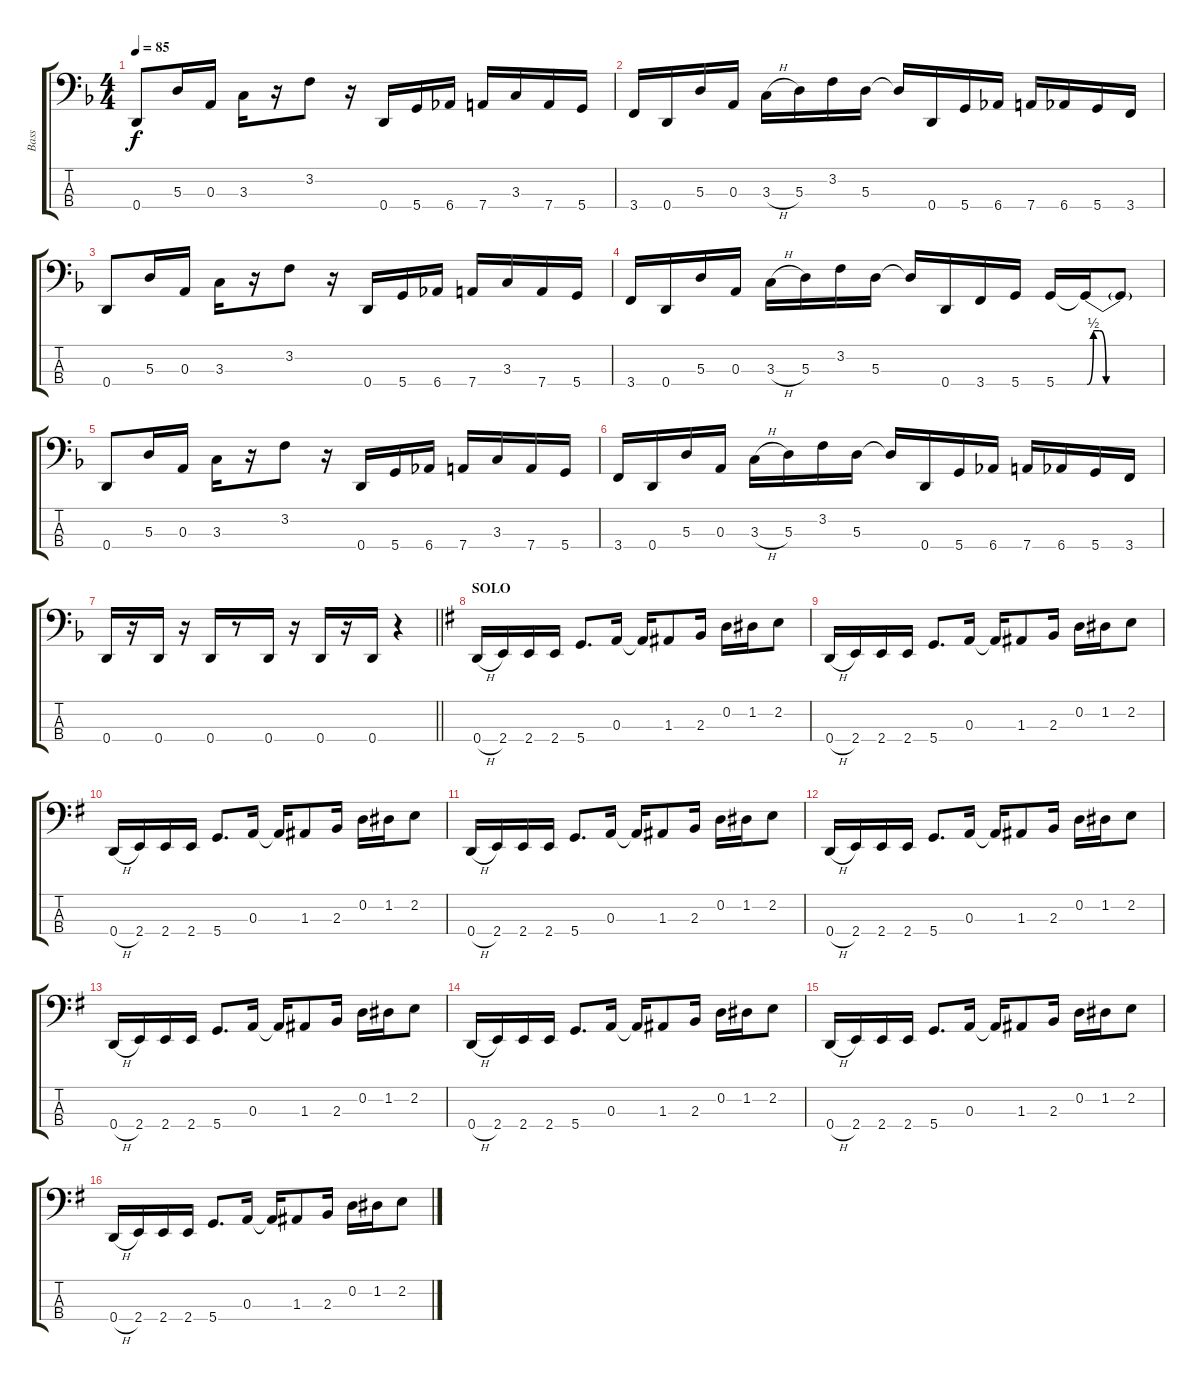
\track ("Bass" "Bass") {instrument electricbasspick}
\staff {score tabs}
\tuning (G2 D2 A1 D1) {hide}
\ts (4 4)
\tempo 85
\clef f4
\ks dminor
0.4.8{dy f} 5.3.16 0.3.16 3.3.16 r.16 3.2.8 r.16 0.4.16 5.4.16 6.4.16 7.4.16 3.3.16 7.4.16 5.4.16 |
3.4.16 0.4.16 5.3.16 0.3.16 3.3{h}.16 5.3.16 3.2.16 5.3.16 5.3{t}.16 0.4.16 5.4.16 6.4.16 7.4.16 6.4.16 5.4.16 3.4.16 |
0.4.8 5.3.16 0.3.16 3.3.16 r.16 3.2.8 r.16 0.4.16 5.4.16 6.4.16 7.4.16 3.3.16 7.4.16 5.4.16 |
3.4.16 0.4.16 5.3.16 0.3.16 3.3{h}.16 5.3.16 3.2.16 5.3.16 5.3{t}.16 0.4.16 3.4.16 5.4.16 5.4.16 5.4{be (custom 0 0 5 2 10 2 15 0 60 0) t}.16 5.4{t}.8 |
0.4.8 5.3.16 0.3.16 3.3.16 r.16 3.2.8 r.16 0.4.16 5.4.16 6.4.16 7.4.16 3.3.16 7.4.16 5.4.16 |
3.4.16 0.4.16 5.3.16 0.3.16 3.3{h}.16 5.3.16 3.2.16 5.3.16 5.3{t}.16 0.4.16 5.4.16 6.4.16 7.4.16 6.4.16 5.4.16 3.4.16 |
\barLineRight lightlight
0.4.16 r.16 0.4.16 r.16 0.4.16 r.8 0.4.16 r.16 0.4.16 r.16 0.4.16 r.4 |
\section ("" "SOLO")
\ks eminor
0.4{h}.16 2.4.16 2.4.16 2.4.16 5.4.8{d} 0.3.16 0.3{t}.16 1.3.8 2.3.16 0.2.16 1.2.16 2.2.8 |
0.4{h}.16 2.4.16 2.4.16 2.4.16 5.4.8{d} 0.3.16 0.3{t}.16 1.3.8 2.3.16 0.2.16 1.2.16 2.2.8 |
0.4{h}.16 2.4.16 2.4.16 2.4.16 5.4.8{d} 0.3.16 0.3{t}.16 1.3.8 2.3.16 0.2.16 1.2.16 2.2.8 |
0.4{h}.16 2.4.16 2.4.16 2.4.16 5.4.8{d} 0.3.16 0.3{t}.16 1.3.8 2.3.16 0.2.16 1.2.16 2.2.8 |
0.4{h}.16 2.4.16 2.4.16 2.4.16 5.4.8{d} 0.3.16 0.3{t}.16 1.3.8 2.3.16 0.2.16 1.2.16 2.2.8 |
0.4{h}.16 2.4.16 2.4.16 2.4.16 5.4.8{d} 0.3.16 0.3{t}.16 1.3.8 2.3.16 0.2.16 1.2.16 2.2.8 |
0.4{h}.16 2.4.16 2.4.16 2.4.16 5.4.8{d} 0.3.16 0.3{t}.16 1.3.8 2.3.16 0.2.16 1.2.16 2.2.8 |
0.4{h}.16 2.4.16 2.4.16 2.4.16 5.4.8{d} 0.3.16 0.3{t}.16 1.3.8 2.3.16 0.2.16 1.2.16 2.2.8 |
0.4{h}.16 2.4.16 2.4.16 2.4.16 5.4.8{d} 0.3.16 0.3{t}.16 1.3.8 2.3.16 0.2.16 1.2.16 2.2.8
